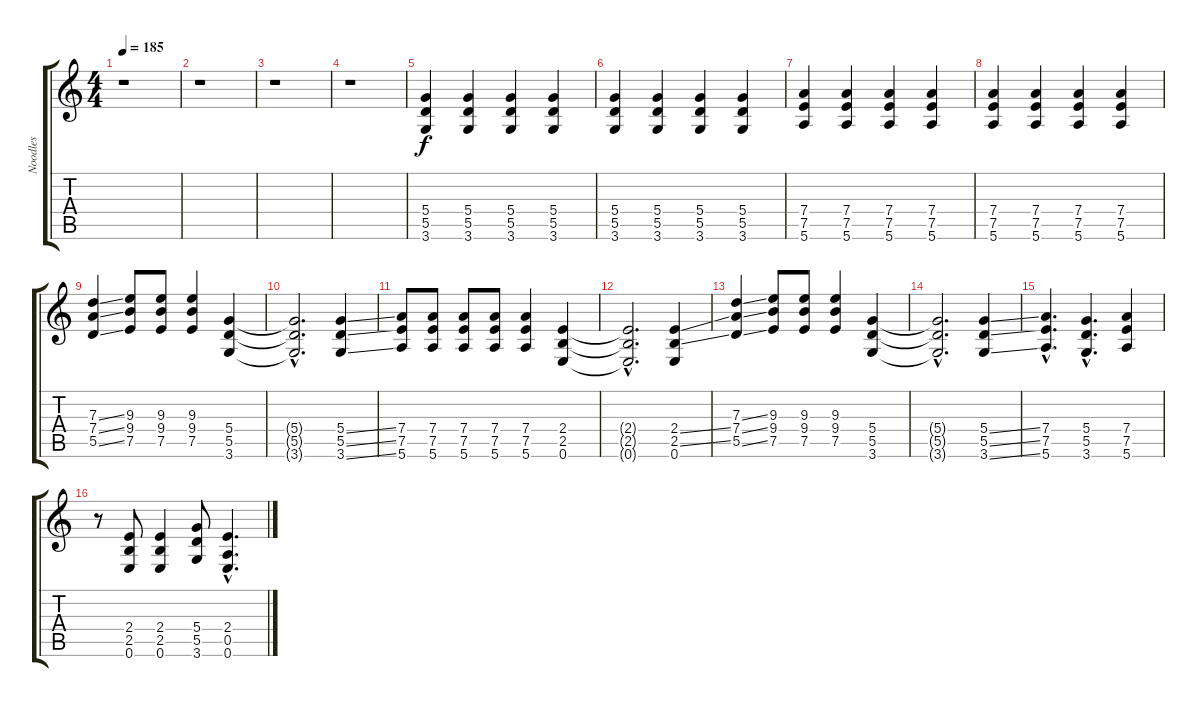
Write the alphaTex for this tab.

\track ("Noodles" "Noodles") {instrument distortionguitar}
\staff {score tabs}
\tuning (E4 B3 G3 D3 A2 E2) {hide}
\ts (4 4)
\tempo 185
\clef g2
\ks c
r.1{dy f} |
r.1 |
r.1 |
r.1 |
(5.4 5.5 3.6).4 (5.4 5.5 3.6).4 (5.4 5.5 3.6).4 (5.4 5.5 3.6).4 |
(5.4 5.5 3.6).4 (5.4 5.5 3.6).4 (5.4 5.5 3.6).4 (5.4 5.5 3.6).4 |
(7.4 7.5 5.6).4 (7.4 7.5 5.6).4 (7.4 7.5 5.6).4 (7.4 7.5 5.6).4 |
(7.4 7.5 5.6).4 (7.4 7.5 5.6).4 (7.4 7.5 5.6).4 (7.4 7.5 5.6).4 |
(7.3{ss} 7.4{ss} 5.5{ss}).4 (9.3 9.4 7.5).8 (9.3 9.4 7.5).8 (9.3 9.4 7.5).4 (5.4 5.5 3.6).4 |
(5.4{hac t} 5.5{hac t} 3.6{hac t}).2{d} (5.4{ss} 5.5{ss} 3.6{ss}).4 |
(7.4 7.5 5.6).8 (7.4 7.5 5.6).8 (7.4 7.5 5.6).8 (7.4 7.5 5.6).8 (7.4 7.5 5.6).4 (2.4 2.5 0.6).4 |
(2.4{hac t} 2.5{hac t} 0.6{hac t}).2{d} (2.4{ss} 2.5{ss} 0.6).4 |
(7.3{ss} 7.4{ss} 5.5{ss}).4 (9.3 9.4 7.5).8 (9.3 9.4 7.5).8 (9.3 9.4 7.5).4 (5.4 5.5 3.6).4 |
(5.4{hac t} 5.5{hac t} 3.6{hac t}).2{d} (5.4{ss} 5.5{ss} 3.6{ss}).4 |
(7.4{hac} 7.5{hac} 5.6{hac}).4{d} (5.4{hac} 5.5{hac} 3.6{hac}).4{d} (7.4 7.5 5.6).4 |
r.8 (2.4 2.5 0.6).8 (2.4 2.5 0.6).4 (5.4 5.5 3.6).8 (2.4{hac} 0.5{hac} 0.6{hac}).4{d}
